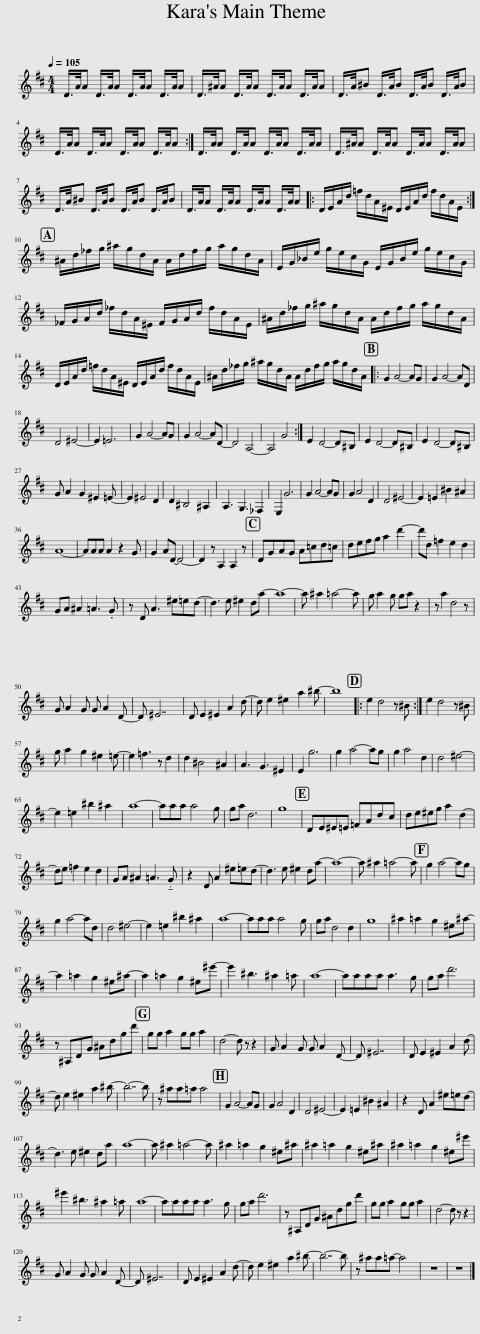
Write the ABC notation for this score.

X:1
L:1/8
Q:1/4=105
M:4/4
I:linebreak $
K:none
V:1 treble transpose=-2
V:1
[K:D] D/>A/A D/>A/A D/>A/A D/>A/A | D/>^A/A D/>A/A D/>A/A D/>A/A | D/>A/^B D/>A/B D/>A/B D/>A/B |$ D/>A/A D/>A/A D/>A/A D/>A/A :| D/>A/A D/>A/A D/>A/A D/>A/A | %5
 D/>^A/A D/>A/A D/>A/A D/>A/A |$ D/>A/^B D/>A/B D/>A/B D/>A/B | D/>A/A D/>A/A D/>A/A D/>A/A |: D/E/A/d/ =f/d/A/^E/ D/E/A/d/ f/d/A/E/ :|$ ^A/d/_f/g/ ^a/g/d/A/ A/d/f/g/ a/g/d/A/ | %10
 E/G/_B/e/ g/e/c/G/ E/G/B/e/ g/e/c/G/ |$ _F/G/A/d/ _f/d/A/^E/ F/G/A/d/ f/d/A/E/ | ^A/d/_f/g/ ^a/g/d/A/ A/d/f/g/ a/g/d/A/ |$ D/E/A/d/ =f/d/A/^E/ D/E/A/d/ f/d/A/E/ | ^A/d/_f/g/ ^a/g/d/A/ A/d/f/g/ a/g/d/A/ |: %15
 G2 A4- AG | G2 A4- AD |$ D4 ^E4- | E2 =E6 | G2 A4- AG | %20
 G2 A4- AD- | D4 A,4- | A,4 G4 :| E2 D4- D^B, | E2 D4- D^B, | %25
 E2 D4- D^B, |$ G A2 G2 ^E2 =E- | E2 ^E4 D2 | D2 ^B,4 ^A,2 | A,3 G,3 _F,2 | %30
 E,2 G6 | G2 A4- AG | G2 A4 D2 | D4 ^E4- | E2 =E2 ^B2 ^A2 |$ %35
 A8- | AAA A2 z2 G | G2 AD- D4- | D2 z A,2 A,2 z | DGAG A=cd=c | %40
 defg a2 d'2- | d'd =f2 e2 d2 |$ GA ^A2 =A3 .G | z D A3 ^e=ed- | d3 e ^e2 da- | %45
 a8- | a ^a2 =a4- a | g a2 g ga z2 | z a2 d4 z |$ G A2 G G A2 D- | %50
 D ^E7 | D E2 ^E2 A2 d- | d e2 ^e2 a2 ^b- | b8 |: e2 d4 z ^B :| %55
 e2 d4 z ^B |$ g a2 g2 ^e2 =e- | e2 =f3 z d2 | d2 ^B4 ^A2 | A3 G3 ^E2 | %60
 E2 g6 | g2 a4- ag | g2 a4 d2 | d4 ^e4- |$ e2 =e2 ^b2 ^a2 | %65
 a8- | aaa a4 g | ga d6 | g8 | DE^E=E =FAdc | %70
 de^eg a2 d2- |$ de =f2 e2 d2 | GA ^A2 =A3 !tenuto!.G | z2 D A2 ^e=ed- | d3 e ^e2 da- | %75
 a8- | a ^a2 =a4- a | g2 a4- ag |$ g2 a4- ad | d4 ^e4- | %80
 e2 =e2 ^b2 ^a2 | a8- | aaa a4 g | ga d4 d2 | g8 | %85
 ^a2 =a2 g2 ^e^a- |$ a2 =a2 g2 ^e^a- | a2 =a2 g2 ^e^e'- | e'2 ^b3 ^a2 =a | a8- | %90
 aaaa a3 g | ga d'6 |$ z ^A,DG ^Adgd' | gg a2 gg a2 | d4- d z z2 | %95
 G A2 G G A2 D- | D ^E7 | D E2 ^E2 A2 d- |$ d e2 ^e2 a2 ^b- | b7- b | %100
 z ^aa=a a4 | G2 A4- AG | G2 A4 D2 | D4 ^E4- | E2 =E2 ^B2 ^A2 | %105
 z2 D A2 ^e=ed- |$ d3 e ^e2 da | a8- | a ^a2 =a4- a | ^a2 =a2 g2 ^e^a | %110
 ^a2 =a2 g2 ^e^a | ^a2 =a2 g2 ^e^e' |$ ^e'2 ^b3 ^a2 =a | a8- | aaaa a3 g | %115
 ga d'6 | z ^A,DG ^Adgd' | gg a2 gg a2 | d4- d z z2 |$ G A2 G G A2 D- | %120
 D ^E7 | D E2 ^E2 A2 d- | d e2 ^e2 a2 ^b- | b7- b | z ^aa=a- a4 | %125
 z8 | z8 |] %127
